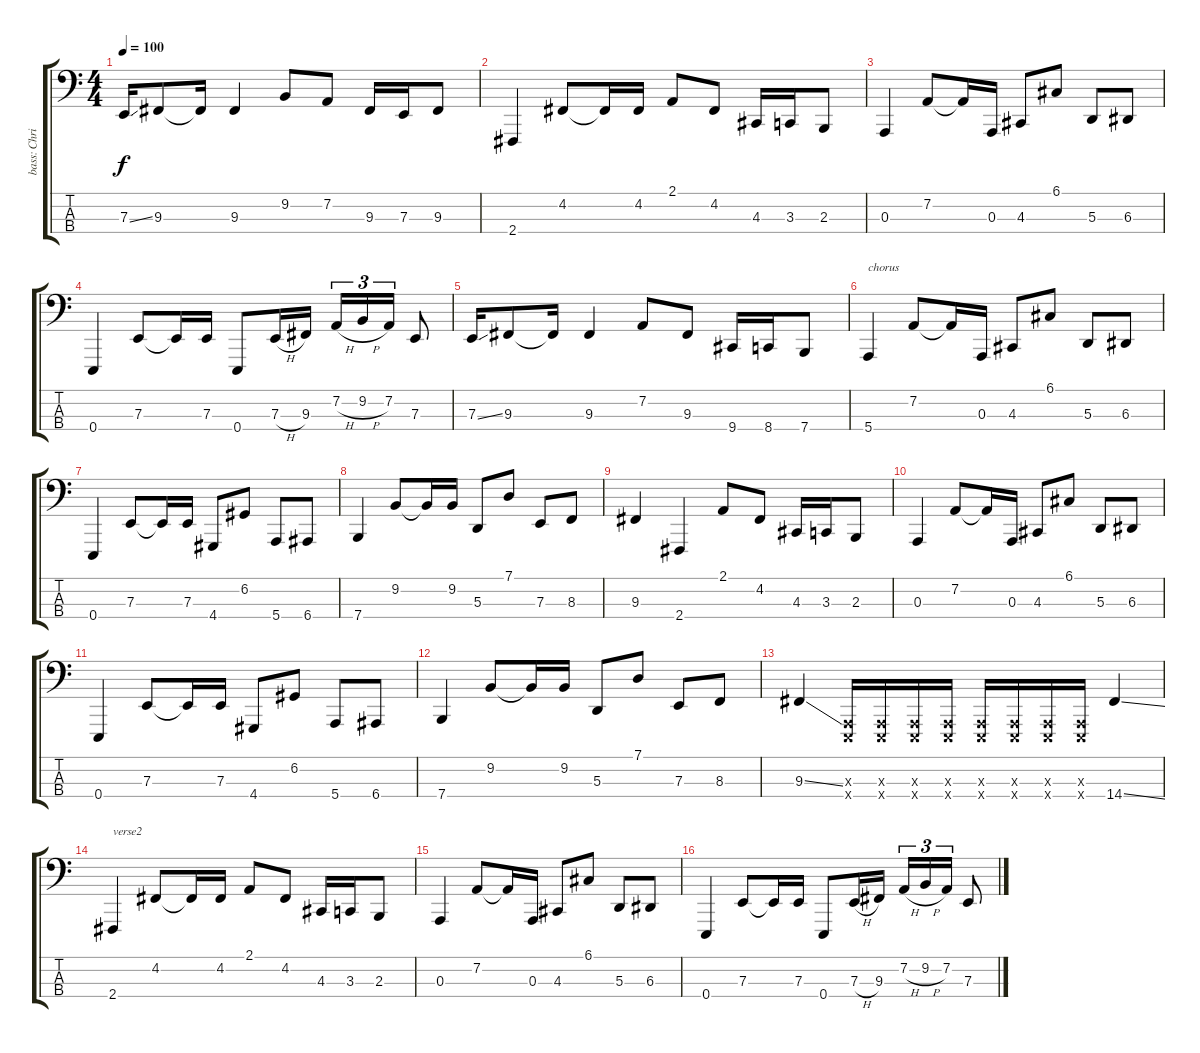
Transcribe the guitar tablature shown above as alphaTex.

\track ("bass: Chris" "bass: Chri") {instrument lead8bassandlead}
\staff {score tabs}
\tuning (G2 D2 A1 E1) {hide}
\ts (4 4)
\tempo 100
\clef f4
\ks c
7.3{ss}.16{dy f} 9.3.8 9.3{t}.16 9.3.4 9.2.8 7.2.8 9.3.16 7.3.16 9.3.8 |
2.4.4 4.2.8 4.2{t}.16 4.2.16 2.1.8 4.2.8 4.3.16 3.3.16 2.3.8 |
0.3.4 7.2.8 7.2{t}.16 0.3.16 4.3.8 6.1.8 5.3.8 6.3.8 |
0.4.4 7.3.8 7.3{t}.16 7.3.16 0.4.8 7.3{h}.16 9.3.16 7.2{h}.16{tu (3 2)} 9.2{h}.16{tu (3 2)} 7.2.16{tu (3 2)} 7.3.8 |
7.3{ss}.16 9.3.8 9.3{t}.16 9.3.4 7.2.8 9.3.8 9.4.16 8.4.16 7.4.8 |
5.4.4{txt "chorus"} 7.2.8 7.2{t}.16 0.3.16 4.3.8 6.1.8 5.3.8 6.3.8 |
0.4.4 7.3.8 7.3{t}.16 7.3.16 4.4.8 6.2.8 5.4.8 6.4.8 |
7.4.4 9.2.8 9.2{t}.16 9.2.16 5.3.8 7.1.8 7.3.8 8.3.8 |
9.3.4 2.4.4 2.1.8 4.2.8 4.3.16 3.3.16 2.3.8 |
0.3.4 7.2.8 7.2{t}.16 0.3.16 4.3.8 6.1.8 5.3.8 6.3.8 |
0.4.4 7.3.8 7.3{t}.16 7.3.16 4.4.8 6.2.8 5.4.8 6.4.8 |
7.4.4 9.2.8 9.2{t}.16 9.2.16 5.3.8 7.1.8 7.3.8 8.3.8 |
9.3{ss}.4 (0.3{x} 0.4{x}).16 (0.3{x} 0.4{x}).16 (0.3{x} 0.4{x}).16 (0.3{x} 0.4{x}).16 (0.3{x} 0.4{x}).16 (0.3{x} 0.4{x}).16 (0.3{x} 0.4{x}).16 (0.3{x} 0.4{x}).16 14.4{ss}.4 |
2.4.4{txt "verse2"} 4.2.8 4.2{t}.16 4.2.16 2.1.8 4.2.8 4.3.16 3.3.16 2.3.8 |
0.3.4 7.2.8 7.2{t}.16 0.3.16 4.3.8 6.1.8 5.3.8 6.3.8 |
0.4.4 7.3.8 7.3{t}.16 7.3.16 0.4.8 7.3{h}.16 9.3.16 7.2{h}.16{tu (3 2)} 9.2{h}.16{tu (3 2)} 7.2.16{tu (3 2)} 7.3.8
